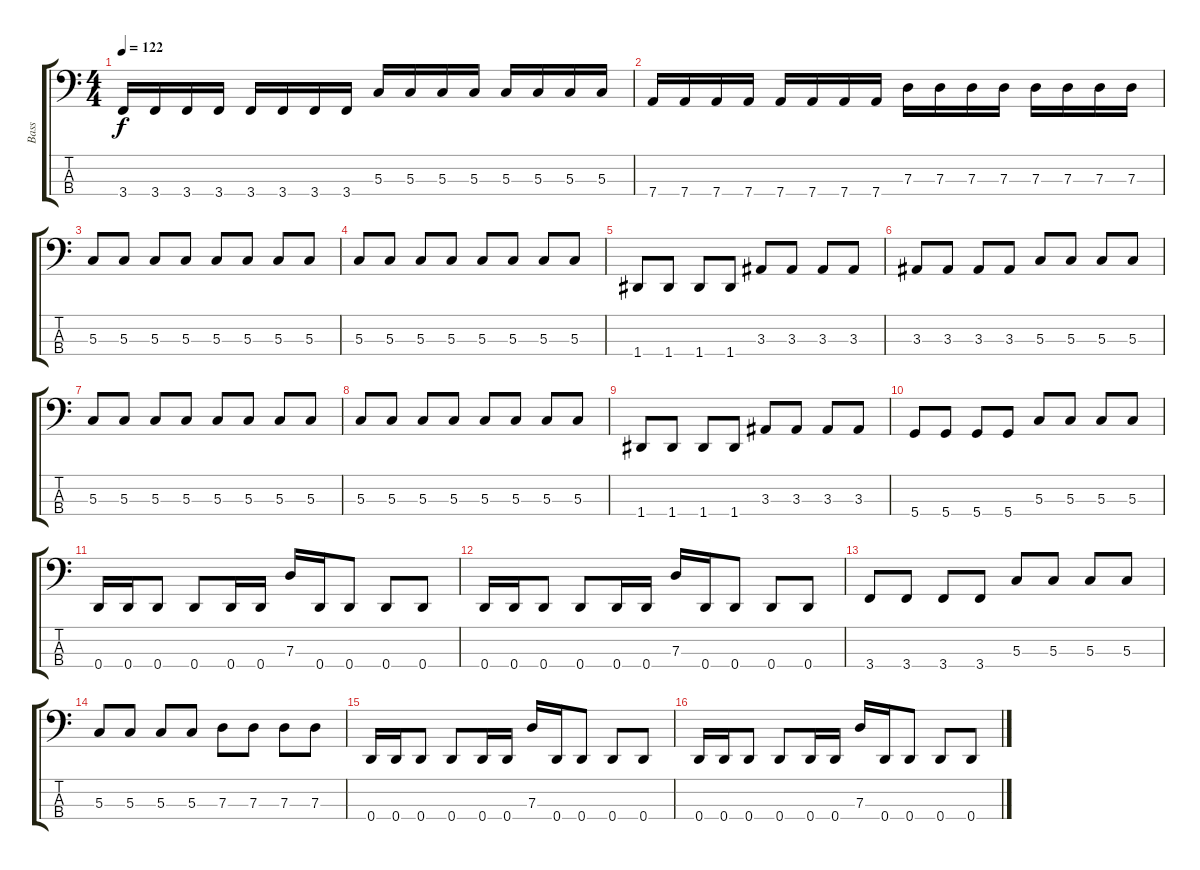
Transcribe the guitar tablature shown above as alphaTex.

\track ("Bass" "Bass") {instrument electricbasspick}
\staff {score tabs}
\tuning (F2 C2 G1 D1) {hide}
\ts (4 4)
\tempo 122
\clef f4
\ks c
3.4.16{dy f} 3.4.16 3.4.16 3.4.16 3.4.16 3.4.16 3.4.16 3.4.16 5.3.16 5.3.16 5.3.16 5.3.16 5.3.16 5.3.16 5.3.16 5.3.16 |
7.4.16 7.4.16 7.4.16 7.4.16 7.4.16 7.4.16 7.4.16 7.4.16 7.3.16 7.3.16 7.3.16 7.3.16 7.3.16 7.3.16 7.3.16 7.3.16 |
5.3.8 5.3.8 5.3.8 5.3.8 5.3.8 5.3.8 5.3.8 5.3.8 |
5.3.8 5.3.8 5.3.8 5.3.8 5.3.8 5.3.8 5.3.8 5.3.8 |
1.4.8 1.4.8 1.4.8 1.4.8 3.3.8 3.3.8 3.3.8 3.3.8 |
3.3.8 3.3.8 3.3.8 3.3.8 5.3.8 5.3.8 5.3.8 5.3.8 |
5.3.8 5.3.8 5.3.8 5.3.8 5.3.8 5.3.8 5.3.8 5.3.8 |
5.3.8 5.3.8 5.3.8 5.3.8 5.3.8 5.3.8 5.3.8 5.3.8 |
1.4.8 1.4.8 1.4.8 1.4.8 3.3.8 3.3.8 3.3.8 3.3.8 |
5.4.8 5.4.8 5.4.8 5.4.8 5.3.8 5.3.8 5.3.8 5.3.8 |
0.4.16 0.4.16 0.4.8 0.4.8 0.4.16 0.4.16 7.3.16 0.4.16 0.4.8 0.4.8 0.4.8 |
0.4.16 0.4.16 0.4.8 0.4.8 0.4.16 0.4.16 7.3.16 0.4.16 0.4.8 0.4.8 0.4.8 |
3.4.8 3.4.8 3.4.8 3.4.8 5.3.8 5.3.8 5.3.8 5.3.8 |
5.3.8 5.3.8 5.3.8 5.3.8 7.3.8 7.3.8 7.3.8 7.3.8 |
0.4.16 0.4.16 0.4.8 0.4.8 0.4.16 0.4.16 7.3.16 0.4.16 0.4.8 0.4.8 0.4.8 |
0.4.16 0.4.16 0.4.8 0.4.8 0.4.16 0.4.16 7.3.16 0.4.16 0.4.8 0.4.8 0.4.8
